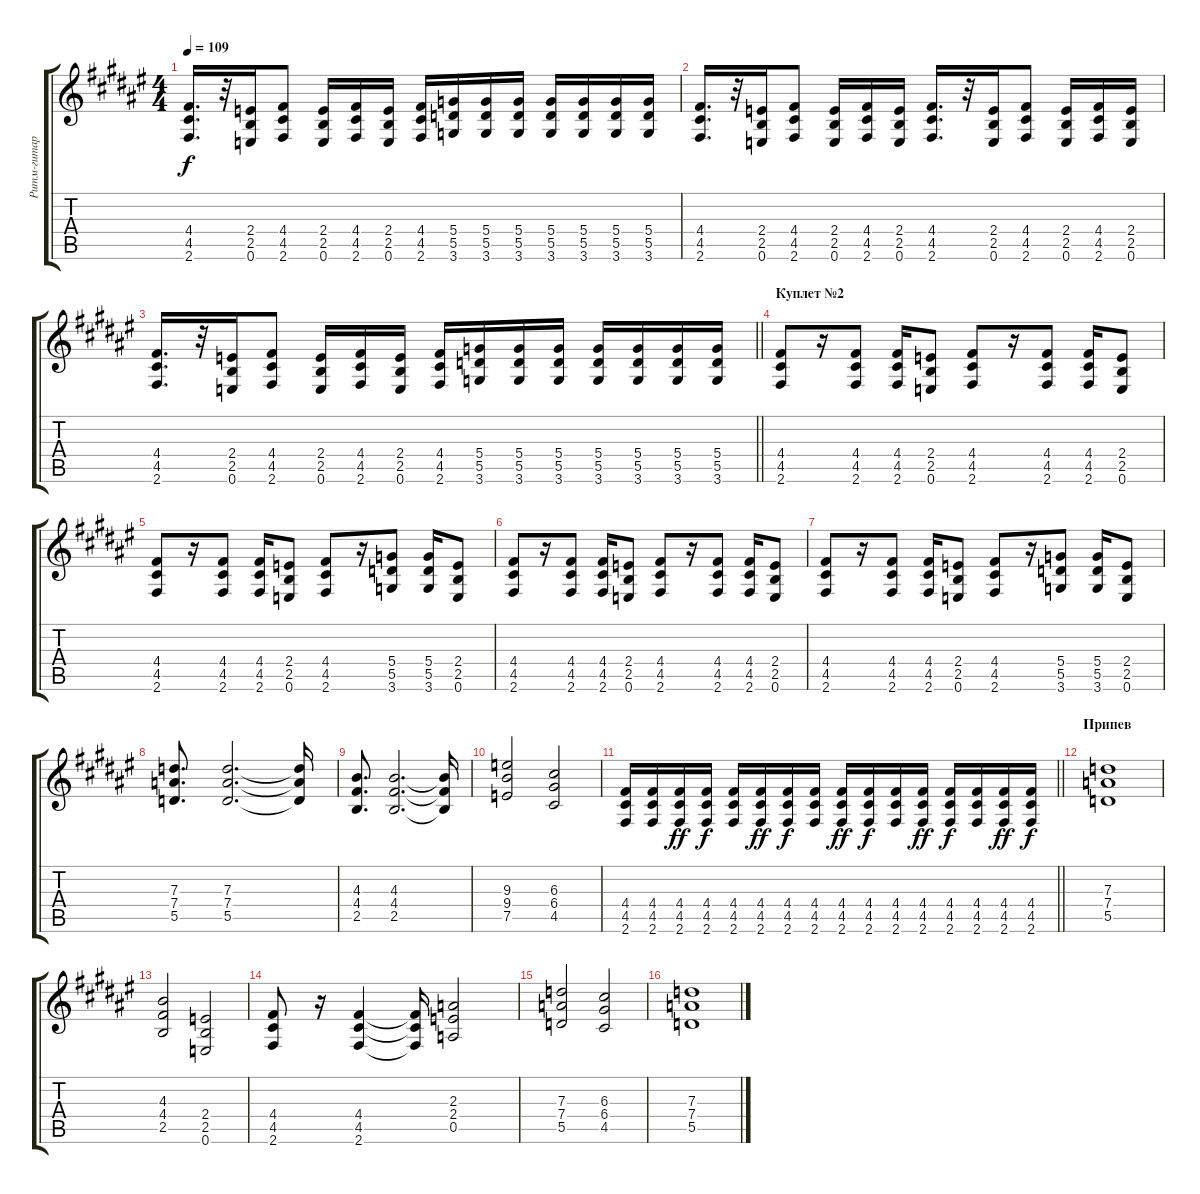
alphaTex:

\track ("Ритм-гитара (Р.Чуйков)" "Ритм-гитар") {instrument distortionguitar}
\staff {score tabs}
\tuning (E4 B3 G3 D3 A2 E2) {hide}
\ts (4 4)
\tempo 109
\clef g2
\ks f#
(4.4 4.5 2.6).16{d dy f} r.32 (2.4 2.5 0.6).16 (4.4 4.5 2.6).8 (2.4 2.5 0.6).16 (4.4 4.5 2.6).16 (2.4 2.5 0.6).16 (4.4 4.5 2.6).16 (5.4 5.5 3.6).16 (5.4 5.5 3.6).16 (5.4 5.5 3.6).16 (5.4 5.5 3.6).16 (5.4 5.5 3.6).16 (5.4 5.5 3.6).16 (5.4 5.5 3.6).16 |
(4.4 4.5 2.6).16{d} r.32 (2.4 2.5 0.6).16 (4.4 4.5 2.6).8 (2.4 2.5 0.6).16 (4.4 4.5 2.6).16 (2.4 2.5 0.6).16 (4.4 4.5 2.6).16{d} r.32 (2.4 2.5 0.6).16 (4.4 4.5 2.6).8 (2.4 2.5 0.6).16 (4.4 4.5 2.6).16 (2.4 2.5 0.6).16 |
\barLineRight lightlight
(4.4 4.5 2.6).16{d} r.32 (2.4 2.5 0.6).16 (4.4 4.5 2.6).8 (2.4 2.5 0.6).16 (4.4 4.5 2.6).16 (2.4 2.5 0.6).16 (4.4 4.5 2.6).16 (5.4 5.5 3.6).16 (5.4 5.5 3.6).16 (5.4 5.5 3.6).16 (5.4 5.5 3.6).16 (5.4 5.5 3.6).16 (5.4 5.5 3.6).16 (5.4 5.5 3.6).16 |
\section ("" "Куплет №2")
(4.4 4.5 2.6).8 r.16 (4.4 4.5 2.6).8 (4.4 4.5 2.6).16 (2.4 2.5 0.6).8 (4.4 4.5 2.6).8 r.16 (4.4 4.5 2.6).8 (4.4 4.5 2.6).16 (2.4 2.5 0.6).8 |
(4.4 4.5 2.6).8 r.16 (4.4 4.5 2.6).8 (4.4 4.5 2.6).16 (2.4 2.5 0.6).8 (4.4 4.5 2.6).8 r.16 (5.4 5.5 3.6).8 (5.4 5.5 3.6).16 (2.4 2.5 0.6).8 |
(4.4 4.5 2.6).8 r.16 (4.4 4.5 2.6).8 (4.4 4.5 2.6).16 (2.4 2.5 0.6).8 (4.4 4.5 2.6).8 r.16 (4.4 4.5 2.6).8 (4.4 4.5 2.6).16 (2.4 2.5 0.6).8 |
(4.4 4.5 2.6).8 r.16 (4.4 4.5 2.6).8 (4.4 4.5 2.6).16 (2.4 2.5 0.6).8 (4.4 4.5 2.6).8 r.16 (5.4 5.5 3.6).8 (5.4 5.5 3.6).16 (2.4 2.5 0.6).8 |
(7.3 7.4 5.5).8{d} (7.3 7.4 5.5).2{d} (7.3{t} 7.4{t} 5.5{t}).16 |
(4.3 4.4 2.5).8{d} (4.3 4.4 2.5).2{d} (4.3{t} 4.4{t} 2.5{t}).16 |
(9.3 9.4 7.5).2 (6.3 6.4 4.5).2 |
\barLineRight lightlight
(4.4 4.5 2.6).16 (4.4 4.5 2.6).16 (4.4 4.5 2.6).16{dy ff} (4.4 4.5 2.6).16{dy f} (4.4 4.5 2.6).16 (4.4 4.5 2.6).16{dy ff} (4.4 4.5 2.6).16{dy f} (4.4 4.5 2.6).16 (4.4 4.5 2.6).16{dy ff} (4.4 4.5 2.6).16{dy f} (4.4 4.5 2.6).16 (4.4 4.5 2.6).16{dy ff} (4.4 4.5 2.6).16{dy f} (4.4 4.5 2.6).16 (4.4 4.5 2.6).16{dy ff} (4.4 4.5 2.6).16{dy f} |
\section ("" "Припев")
(7.3 7.4 5.5).1 |
(4.3 4.4 2.5).2 (2.4 2.5 0.6).2 |
(4.4 4.5 2.6).8 r.16 (4.4 4.5 2.6).4 (4.4{t} 4.5{t} 2.6{t}).16 (2.3 2.4 0.5).2 |
(7.3 7.4 5.5).2 (6.3 6.4 4.5).2 |
(7.3 7.4 5.5).1
